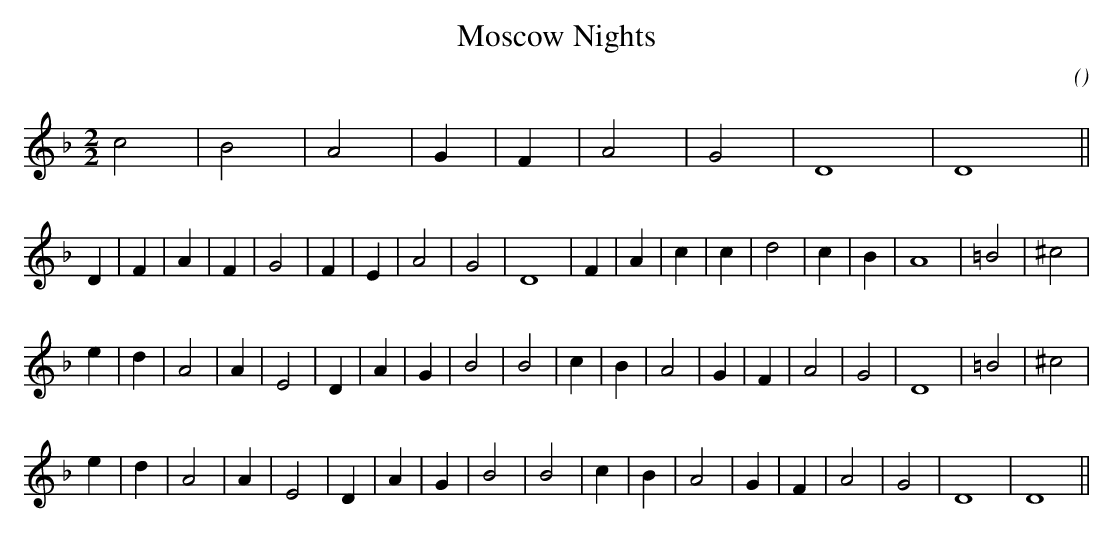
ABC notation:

X:1
T: Moscow Nights
C:
O:
M:2/2
K:Dm
K:Dm
M:2/2
L:1/16
c8 |B8 |A8 |G4 |F4 |A8 |G8 |D16|D16 ||
D4 |F4 |A4 |F4 |G8 |F4 |E4 |A8 |G8 |D16 |F4 |A4 |c4 |c4 |d8 |c4 |B4 |A16 |=B8 |^c8 |
e4 |d4 |A8|A4 |E8 |D4 |A4 |G4 |B8|B8 |c4 |B4 |A8 |G4 |F4 |A8 |G8 |D16 |=B8 |^c8 |
e4 |d4 |A8|A4 |E8 |D4 |A4 |G4 |B8|B8 |c4 |B4 |A8 |G4 |F4 |A8 |G8 |D16|D16 ||
